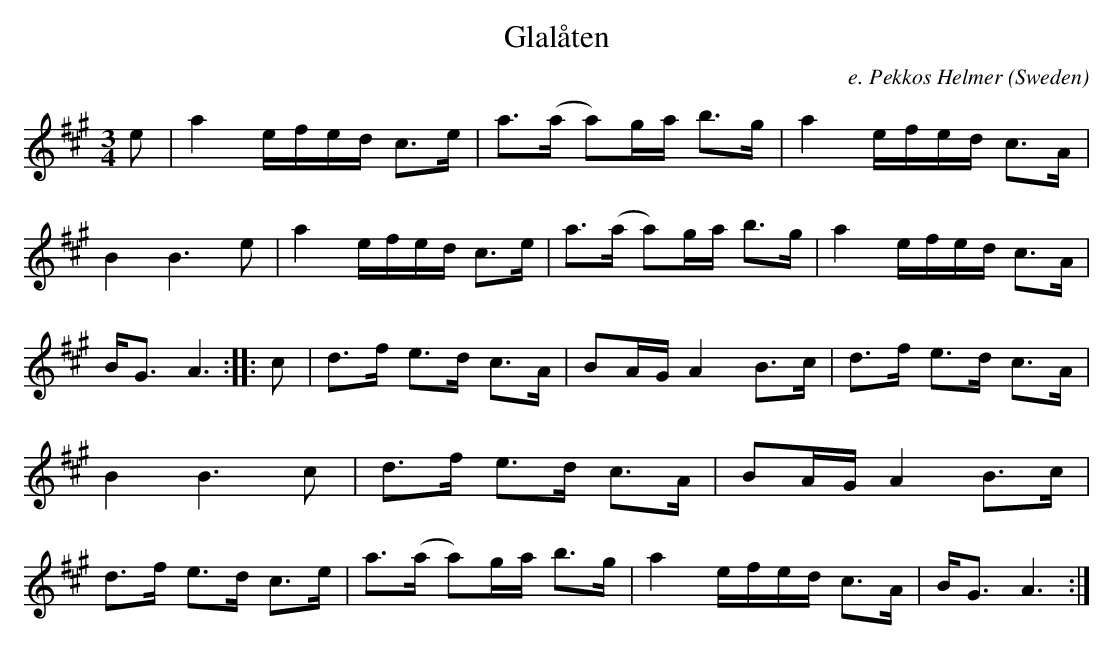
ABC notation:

X:1
T:Glalåten
C:e. Pekkos Helmer
M:3/4
O:Sweden
K:A major
e|\
a2 e/f/e/d/ c>e|a>(a a)g/a/ b>g|\
a2 e/f/e/d/ c>A|B2 B3e|\
a2 e/f/e/d/ c>e|a>(a a)g/a/ b>g|\
a2 e/f/e/d/ c>A|B<G A3::\
c|\
d>f e>d c>A|BA/G/ A2 B>c|d>f e>d c>A|B2 B3c|\
d>f e>d c>A|BA/G/ A2 B>c|d>f e>d c>e|\
a>(a a)g/a/ b>g|a2 e/f/e/d/ c>A|B<G A3:|
